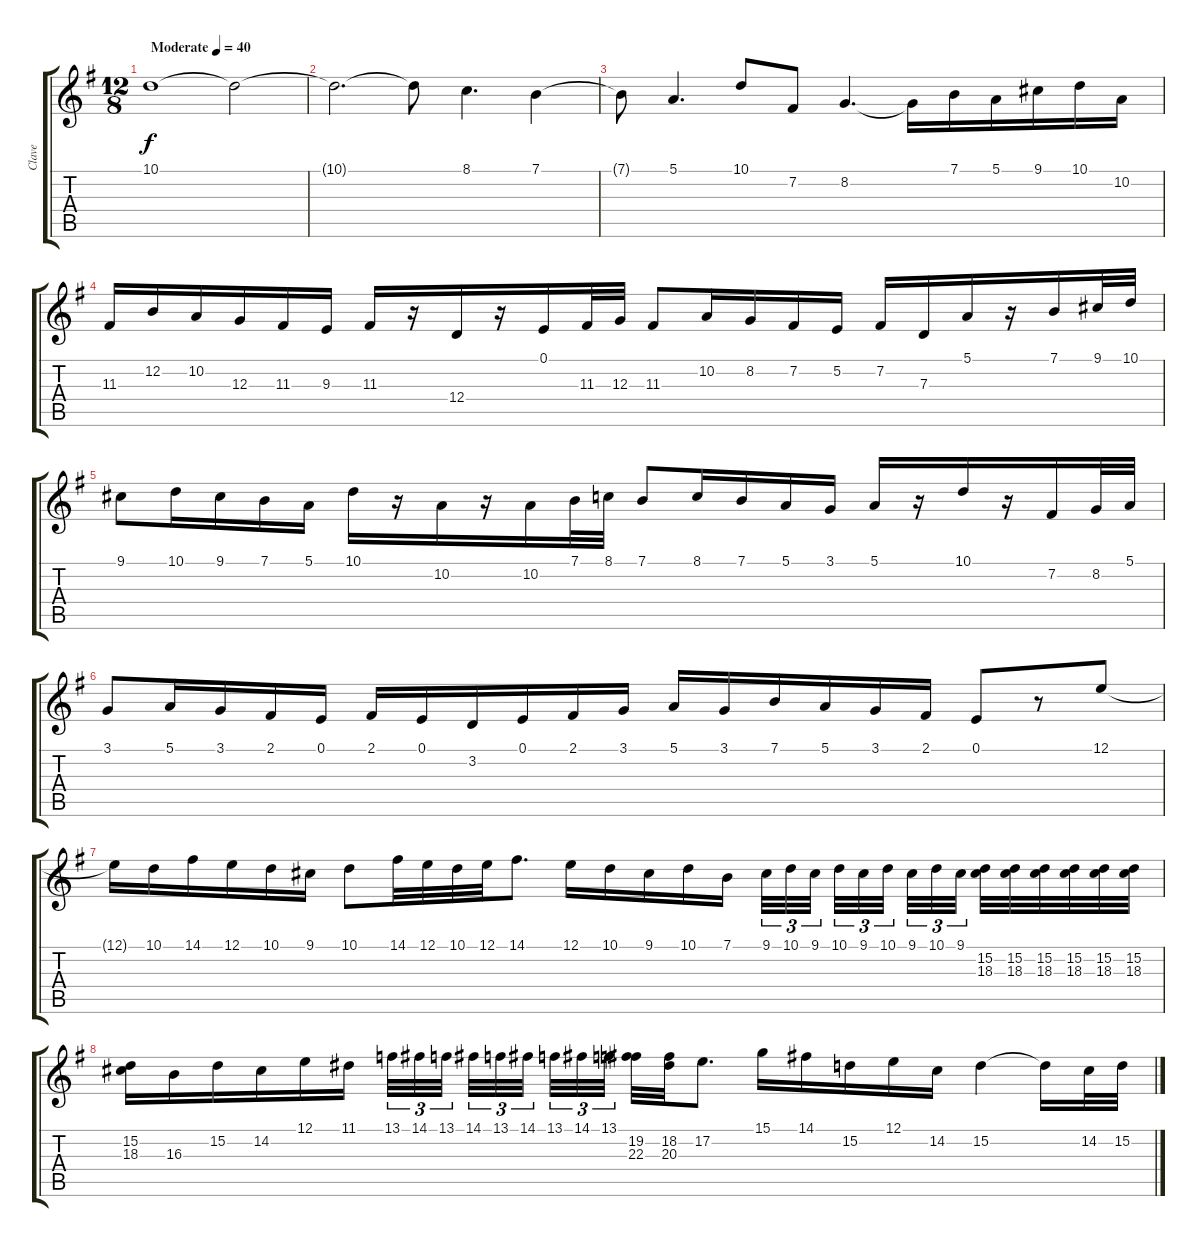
\track ("Clave" "Clave") {instrument harpsichord}
\staff {score tabs}
\tuning (E4 B3 G3 D3 A2 E2) {hide}
\ts (12 8)
\tempo (40 "Moderate")
\clef g2
\ks g
10.1.1{dy f instrument harpsichord} 10.1{t}.2 |
10.1{t}.2{d} 10.1{t}.8 8.1.4{d} 7.1.4 |
7.1{t}.8 5.1.4{d} 10.1.8 7.2.8 8.2.4{d} 8.2{t}.16 7.1.16 5.1.16 9.1.16 10.1.16 10.2.16 |
11.3.16 12.2.16 10.2.16 12.3.16 11.3.16 9.3.16 11.3.16 r.16 12.4.16 r.16 0.1.16 11.3.32 12.3.32 11.3.8 10.2.16 8.2.16 7.2.16 5.2.16 7.2.16 7.3.16 5.1.16 r.16 7.1.16 9.1.32 10.1.32 |
9.1.8 10.1.16 9.1.16 7.1.16 5.1.16 10.1.16 r.16 10.2.16 r.16 10.2.16 7.1.32 8.1.32 7.1.8 8.1.16 7.1.16 5.1.16 3.1.16 5.1.16 r.16 10.1.16 r.16 7.2.16 8.2.32 5.1.32 |
3.1.8 5.1.16 3.1.16 2.1.16 0.1.16 2.1.16 0.1.16 3.2.16 0.1.16 2.1.16 3.1.16 5.1.16 3.1.16 7.1.16 5.1.16 3.1.16 2.1.16 0.1.8 r.8 12.1.8 |
12.1{t}.16 10.1.16 14.1.16 12.1.16 10.1.16 9.1.16 10.1.8 14.1.32 12.1.32 10.1.32 12.1.32 14.1.8{d} 12.1.16 10.1.16 9.1.16 10.1.16 7.1.16 9.1.32{tu (3 2)} 10.1.32{tu (3 2)} 9.1.32{tu (3 2) beam splitsecondary} 10.1.32{tu (3 2)} 9.1.32{tu (3 2)} 10.1.32{tu (3 2) beam splitsecondary} 9.1.32{tu (3 2)} 10.1.32{tu (3 2)} 9.1.32{tu (3 2) beam splitsecondary} (15.2 18.3).32 (15.2 18.3).32 (15.2 18.3).32 (15.2 18.3).32 (15.2 18.3).32 (15.2 18.3).32 |
(15.2 18.3).16 16.3.16 15.2.16 14.2.16 12.1.16 11.1.16 13.1.32{tu (3 2)} 14.1.32{tu (3 2)} 13.1.32{tu (3 2) beam splitsecondary} 14.1.32{tu (3 2)} 13.1.32{tu (3 2)} 14.1.32{tu (3 2) beam splitsecondary} 13.1.32{tu (3 2)} 14.1.32{tu (3 2)} 13.1.32{tu (3 2) beam splitsecondary} (19.2 22.3).32 (18.2 20.3).32 17.2.8{d} 15.1.16 14.1.16 15.2.16 12.1.16 14.2.16 15.2.4 15.2{t}.16 14.2.32 15.2.32
